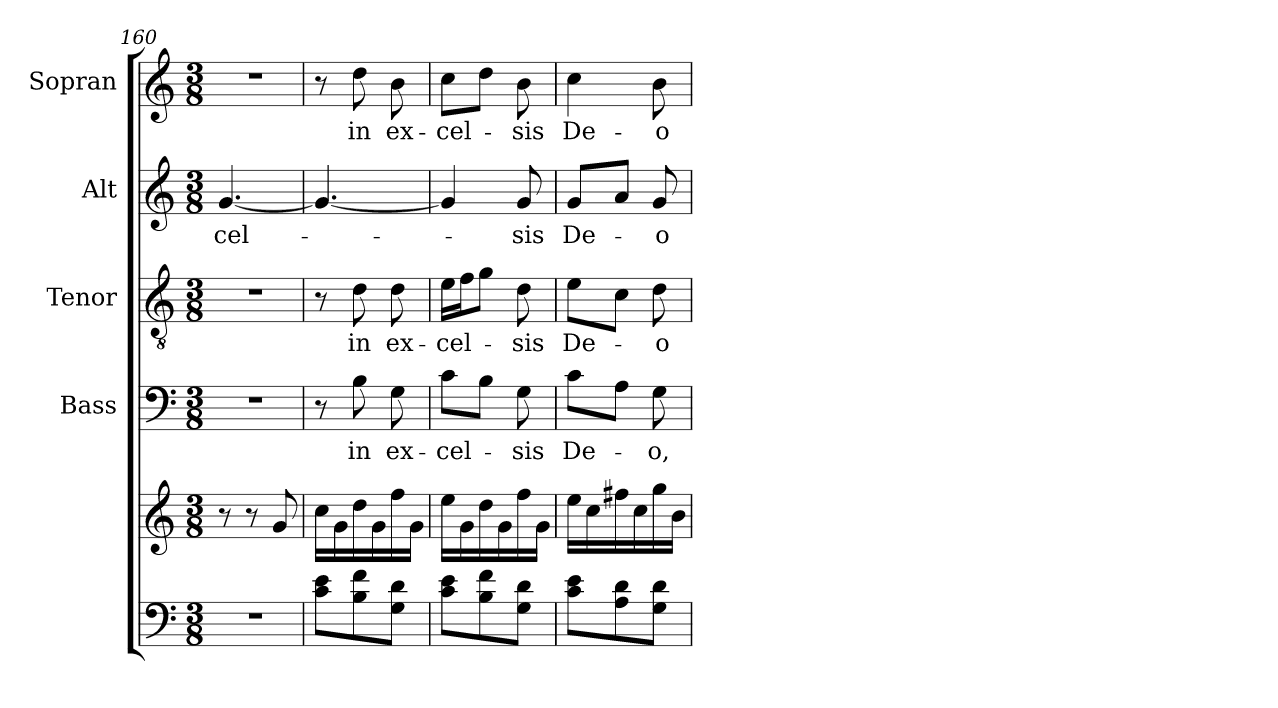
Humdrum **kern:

**kern	**kern	**kern	**text	**kern	**text	**kern	**text	**kern	**text
*part5	*part5	*part4	*part4	*part3	*part3	*part2	*part2	*part1	*part1
*staff6	*staff5	*staff4	*staff4	*staff3	*staff3	*staff2	*staff2	*staff1	*staff1
*	*	*I"Bass	*	*I"Tenor	*	*I"Alt	*	*I"Sopran	*
*	*	*I'B.	*	*I'T.	*	*I'A.	*	*I'S.	*
*clefF4	*clefG2	*clefF4	*	*clefGv2	*	*clefG2	*	*clefG2	*
*k[]	*k[]	*k[]	*	*k[]	*	*k[]	*	*k[]	*
*C:	*C:	*C:	*	*C:	*	*C:	*	*C:	*
*M3/8	*M3/8	*M3/8	*	*M3/8	*	*M3/8	*	*M3/8	*
=160	=160	=160	=160	=160	=160	=160	=160	=160	=160
!	!	!	!	!	!	!	!LO:LY:b	!	!
4.r	8r	4.r	.	4.r	.	[4.g/	-cel-	4.r	.
.	8r	.	.	.	.	.	.	.	.
.	8g/	.	.	.	.	.	.	.	.
=161	=161	=161	=161	=161	=161	=161	=161	=161	=161
8c\ 8e\L	16cc\LL	8r	.	8r	.	4.g/_	.	8r	.
.	16g\	.	.	.	.	.	.	.	.
!	!	!	!LO:LY:b	!	!LO:LY:b	!	!	!	!LO:LY:b
8B\ 8f\	16dd\	8B\	in	8d\	in	.	.	8dd\	in
.	16g\	.	.	.	.	.	.	.	.
!	!	!	!LO:LY:b	!	!LO:LY:b	!	!	!	!LO:LY:b
8G\ 8d\J	16ff\	8G\	ex-	8d\	ex-	.	.	8b\	ex-
.	16g\JJ	.	.	.	.	.	.	.	.
=162	=162	=162	=162	=162	=162	=162	=162	=162	=162
!	!	!	!LO:LY:b	!	!LO:LY:b	!	!	!	!LO:LY:b
8c\ 8e\L	16ee\LL	8c\L	-cel-	16e\LL	-cel-	4g/]	.	8cc\L	-cel-
.	16g\	.	.	16f\J	.	.	.	.	.
8B\ 8f\	16dd\	8B\J	.	8g\J	.	.	.	8dd\J	.
.	16g\	.	.	.	.	.	.	.	.
!	!	!	!LO:LY:b	!	!LO:LY:b	!	!LO:LY:b	!	!LO:LY:b
8G\ 8d\J	16ff\	8G\	-sis	8d\	-sis	8g/	-sis	8b\	-sis
.	16g\JJ	.	.	.	.	.	.	.	.
=163	=163	=163	=163	=163	=163	=163	=163	=163	=163
!	!	!	!LO:LY:b	!	!LO:LY:b	!	!LO:LY:b	!	!LO:LY:b
8c\ 8e\L	16ee\LL	8c\L	De-	8e\L	De-	8g/L	De-	4cc\	De-
.	16cc\	.	.	.	.	.	.	.	.
8A\ 8d\	16ff#X\	8A\J	.	8c\J	.	8a/J	.	.	.
.	16cc\	.	.	.	.	.	.	.	.
!	!	!	!LO:LY:b	!	!LO:LY:b	!	!LO:LY:b	!	!LO:LY:b
8G\ 8d\J	16gg\	8G\	-o,	8d\	-o	8g/	-o	8b\	-o
.	16b\JJ	.	.	.	.	.	.	.	.
=	=	=	=	=	=	=	=	=	=
*-	*-	*-	*-	*-	*-	*-	*-	*-	*-
